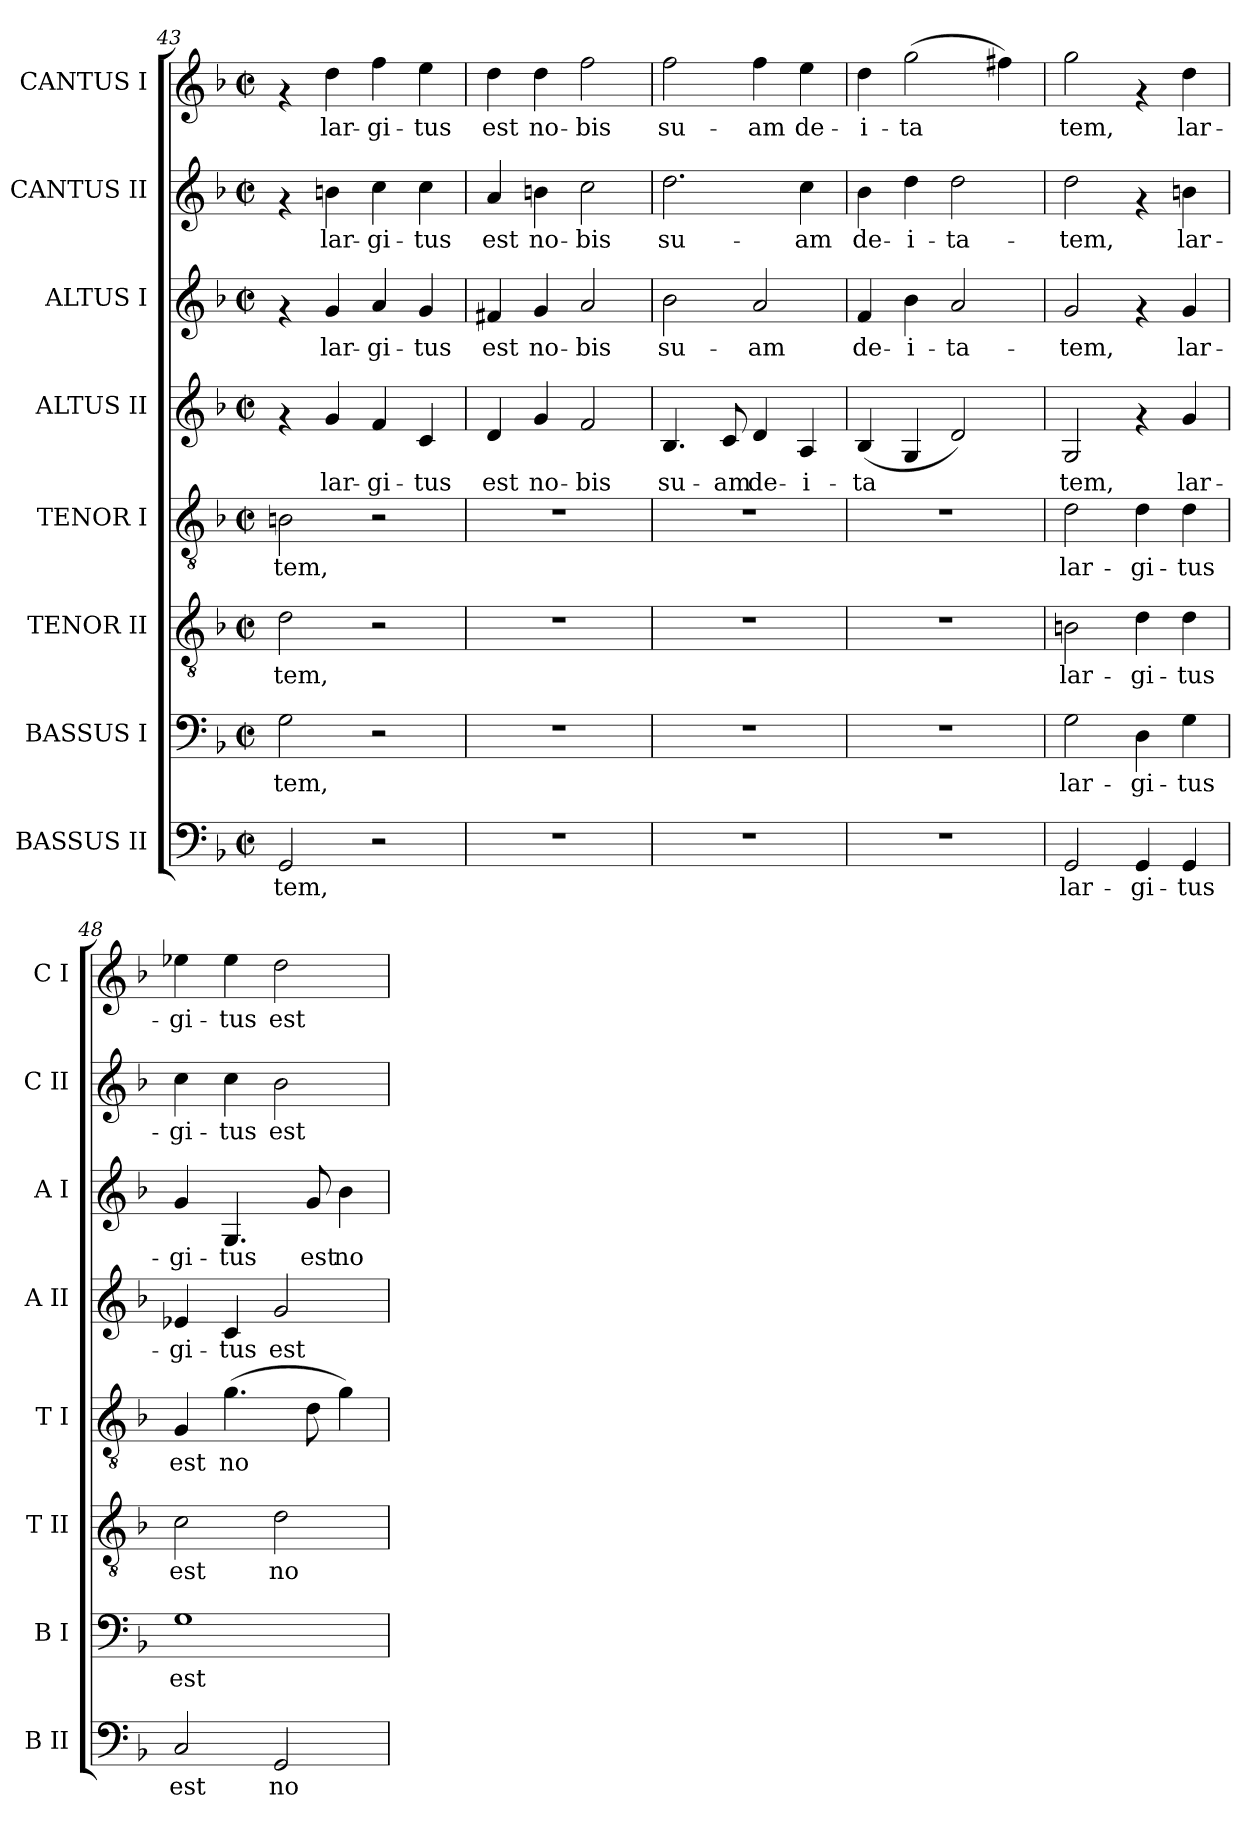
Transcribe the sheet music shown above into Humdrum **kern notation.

**kern	**text	**kern	**text	**kern	**text	**kern	**text	**kern	**text	**kern	**text	**kern	**text	**kern	**text
*part8	*part8	*part7	*part7	*part6	*part6	*part5	*part5	*part4	*part4	*part3	*part3	*part2	*part2	*part1	*part1
*staff8	*staff8	*staff7	*staff7	*staff6	*staff6	*staff5	*staff5	*staff4	*staff4	*staff3	*staff3	*staff2	*staff2	*staff1	*staff1
*I"BASSUS II	*	*I"BASSUS I	*	*I"TENOR II	*	*I"TENOR I	*	*I"ALTUS II	*	*I"ALTUS I	*	*I"CANTUS II	*	*I"CANTUS I	*
*I'B II	*	*I'B I	*	*I'T II	*	*I'T I	*	*I'A II	*	*I'A I	*	*I'C II	*	*I'C I	*
*clefF4	*	*clefF4	*	*clefGv2	*	*clefGv2	*	*clefG2	*	*clefG2	*	*clefG2	*	*clefG2	*
*k[b-]	*	*k[b-]	*	*k[b-]	*	*k[b-]	*	*k[b-]	*	*k[b-]	*	*k[b-]	*	*k[b-]	*
*F:	*	*F:	*	*F:	*	*F:	*	*F:	*	*F:	*	*F:	*	*F:	*
*M2/2	*	*M2/2	*	*M2/2	*	*M2/2	*	*M2/2	*	*M2/2	*	*M2/2	*	*M2/2	*
*met(c|)	*	*met(c|)	*	*met(c|)	*	*met(c|)	*	*met(c|)	*	*met(c|)	*	*met(c|)	*	*met(c|)	*
=43	=43	=43	=43	=43	=43	=43	=43	=43	=43	=43	=43	=43	=43	=43	=43
!	!LO:LY:b:cj	!	!LO:LY:b:cj	!	!LO:LY:b:cj	!	!LO:LY:b:cj	!	!	!	!	!	!	!	!
2GG/	-tem,	2G\	-tem,	2d\	-tem,	2Bn\	-tem,	4rf	.	4rf	.	4rf	.	4rf	.
!	!	!	!	!	!	!	!	!	!LO:LY:b:cj	!	!LO:LY:b:cj	!	!LO:LY:b:cj	!	!LO:LY:b:cj
.	.	.	.	.	.	.	.	4g/	lar-	4g/	lar-	4bn\	lar-	4dd\	lar-
!	!	!	!	!	!	!	!	!	!LO:LY:b:cj	!	!LO:LY:b:cj	!	!LO:LY:b:cj	!	!LO:LY:b:cj
2r	.	2r	.	2r	.	2r	.	4f/	-gi-	4a/	-gi-	4cc\	-gi-	4ff\	-gi-
!	!	!	!	!	!	!	!	!	!LO:LY:b:cj	!	!LO:LY:b:cj	!	!LO:LY:b:cj	!	!LO:LY:b:cj
.	.	.	.	.	.	.	.	4c/	-tus	4g/	-tus	4cc\	-tus	4ee\	-tus
=44	=44	=44	=44	=44	=44	=44	=44	=44	=44	=44	=44	=44	=44	=44	=44
!	!	!	!	!	!	!	!	!	!LO:LY:b:cj	!	!LO:LY:b:cj	!	!LO:LY:b:cj	!	!LO:LY:b:cj
1r	.	1r	.	1r	.	1r	.	4d/	est	4f#X/	est	4a/	est	4dd\	est
!	!	!	!	!	!	!	!	!	!LO:LY:b:cj	!	!LO:LY:b:cj	!	!LO:LY:b:cj	!	!LO:LY:b:cj
.	.	.	.	.	.	.	.	4g/	no-	4g/	no-	4bn\	no-	4dd\	no-
!	!	!	!	!	!	!	!	!	!LO:LY:b:cj	!	!LO:LY:b:cj	!	!LO:LY:b:cj	!	!LO:LY:b:cj
.	.	.	.	.	.	.	.	2f/	-bis	2a/	-bis	2cc\	-bis	2ff\	-bis
=45	=45	=45	=45	=45	=45	=45	=45	=45	=45	=45	=45	=45	=45	=45	=45
!	!	!	!	!	!	!	!	!	!LO:LY:b:cj	!	!LO:LY:b:cj	!	!LO:LY:b:cj	!	!LO:LY:b:cj
1r	.	1r	.	1r	.	1r	.	4.B-/	su-	2b-\	su-	2.dd\	su-	2ff\	su-
!	!	!	!	!	!	!	!	!	!LO:LY:b:cj	!	!	!	!	!	!
.	.	.	.	.	.	.	.	8c/	-am	.	.	.	.	.	.
!	!	!	!	!	!	!	!	!	!LO:LY:b:cj	!	!LO:LY:b:cj	!	!	!	!LO:LY:b:cj
.	.	.	.	.	.	.	.	4d/	de-	2a/	-am	.	.	4ff\	-am
!	!	!	!	!	!	!	!	!	!LO:LY:b:cj	!	!	!	!LO:LY:b:cj	!	!LO:LY:b:cj
.	.	.	.	.	.	.	.	4A/	-i-	.	.	4cc\	-am	4ee\	de-
!!LO:PB:g=z
=46	=46	=46	=46	=46	=46	=46	=46	=46	=46	=46	=46	=46	=46	=46	=46
!	!	!	!	!	!	!	!	!	!LO:LY:b:cj	!	!LO:LY:b:cj	!	!LO:LY:b:cj	!	!LO:LY:b:cj
1r	.	1r	.	1r	.	1r	.	(<4B-/	-ta-	4f/	de-	4b-\	de-	4dd\	-i-
!	!	!	!	!	!	!	!	!	!LO:LY:b:cj	!	!LO:LY:b:cj	!	!LO:LY:b:cj	!	!LO:LY:b:cj
.	.	.	.	.	.	.	.	4G/	--	4b-\	-i-	4dd\	-i-	(>2gg\	-ta-
!	!	!	!	!	!	!	!	!	!LO:LY:b:cj	!	!LO:LY:b:cj	!	!LO:LY:b:cj	!	!
.	.	.	.	.	.	.	.	2d/)	--	2a/	-ta-	2dd\	-ta-	.	.
!	!	!	!	!	!	!	!	!	!	!	!	!	!	!	!LO:LY:b:cj
.	.	.	.	.	.	.	.	.	.	.	.	.	.	4ff#X\)	--
=47	=47	=47	=47	=47	=47	=47	=47	=47	=47	=47	=47	=47	=47	=47	=47
!	!LO:LY:b:cj	!	!LO:LY:b:cj	!	!LO:LY:b:cj	!	!LO:LY:b:cj	!	!LO:LY:b:cj	!	!LO:LY:b:cj	!	!LO:LY:b:cj	!	!LO:LY:b:cj
2GG/	lar-	2G\	lar-	2Bn\	lar-	2d\	lar-	2G/	-tem,	2g/	-tem,	2dd\	-tem,	2gg\	-tem,
!	!LO:LY:b:cj	!	!LO:LY:b:cj	!	!LO:LY:b:cj	!	!LO:LY:b:cj	!	!	!	!	!	!	!	!
4GG/	-gi-	4D\	-gi-	4d\	-gi-	4d\	-gi-	4rf	.	4rf	.	4rf	.	4rf	.
!	!LO:LY:b:cj	!	!LO:LY:b:cj	!	!LO:LY:b:cj	!	!LO:LY:b:cj	!	!LO:LY:b:cj	!	!LO:LY:b:cj	!	!LO:LY:b:cj	!	!LO:LY:b:cj
4GG/	-tus	4G\	-tus	4d\	-tus	4d\	-tus	4g/	lar-	4g/	lar-	4bn\	lar-	4dd\	lar-
=48	=48	=48	=48	=48	=48	=48	=48	=48	=48	=48	=48	=48	=48	=48	=48
!	!LO:LY:b:cj	!	!LO:LY:b:cj	!	!LO:LY:b:cj	!	!LO:LY:b:cj	!	!LO:LY:b:cj	!	!LO:LY:b:cj	!	!LO:LY:b:cj	!	!LO:LY:b:cj
2C/	est	1G	est	2c\	est	4G/	est	4e-X/	-gi-	4g/	-gi-	4cc\	-gi-	4ee-X\	-gi-
!	!	!	!	!	!	!	!LO:LY:b:cj	!	!LO:LY:b:cj	!	!LO:LY:b:cj	!	!LO:LY:b:cj	!	!LO:LY:b:cj
.	.	.	.	.	.	(>4.g\	no-	4c/	-tus	4.G/	-tus	4cc\	-tus	4ee-\	-tus
!	!LO:LY:b:cj	!	!	!	!LO:LY:b:cj	!	!	!	!LO:LY:b:cj	!	!	!	!LO:LY:b:cj	!	!LO:LY:b:cj
2GG/	no-	.	.	2d\	no-	.	.	2g/	est	.	.	2b-\	est	2dd\	est
!	!	!	!	!	!	!	!LO:LY:b:cj	!	!	!	!LO:LY:b:cj	!	!	!	!
.	.	.	.	.	.	8d\	--	.	.	8g/	est	.	.	.	.
!	!	!	!	!	!	!	!LO:LY:b:cj	!	!	!	!LO:LY:b:cj	!	!	!	!
.	.	.	.	.	.	4g\)	--	.	.	4b-\	no-	.	.	.	.
=	=	=	=	=	=	=	=	=	=	=	=	=	=	=	=
*-	*-	*-	*-	*-	*-	*-	*-	*-	*-	*-	*-	*-	*-	*-	*-
